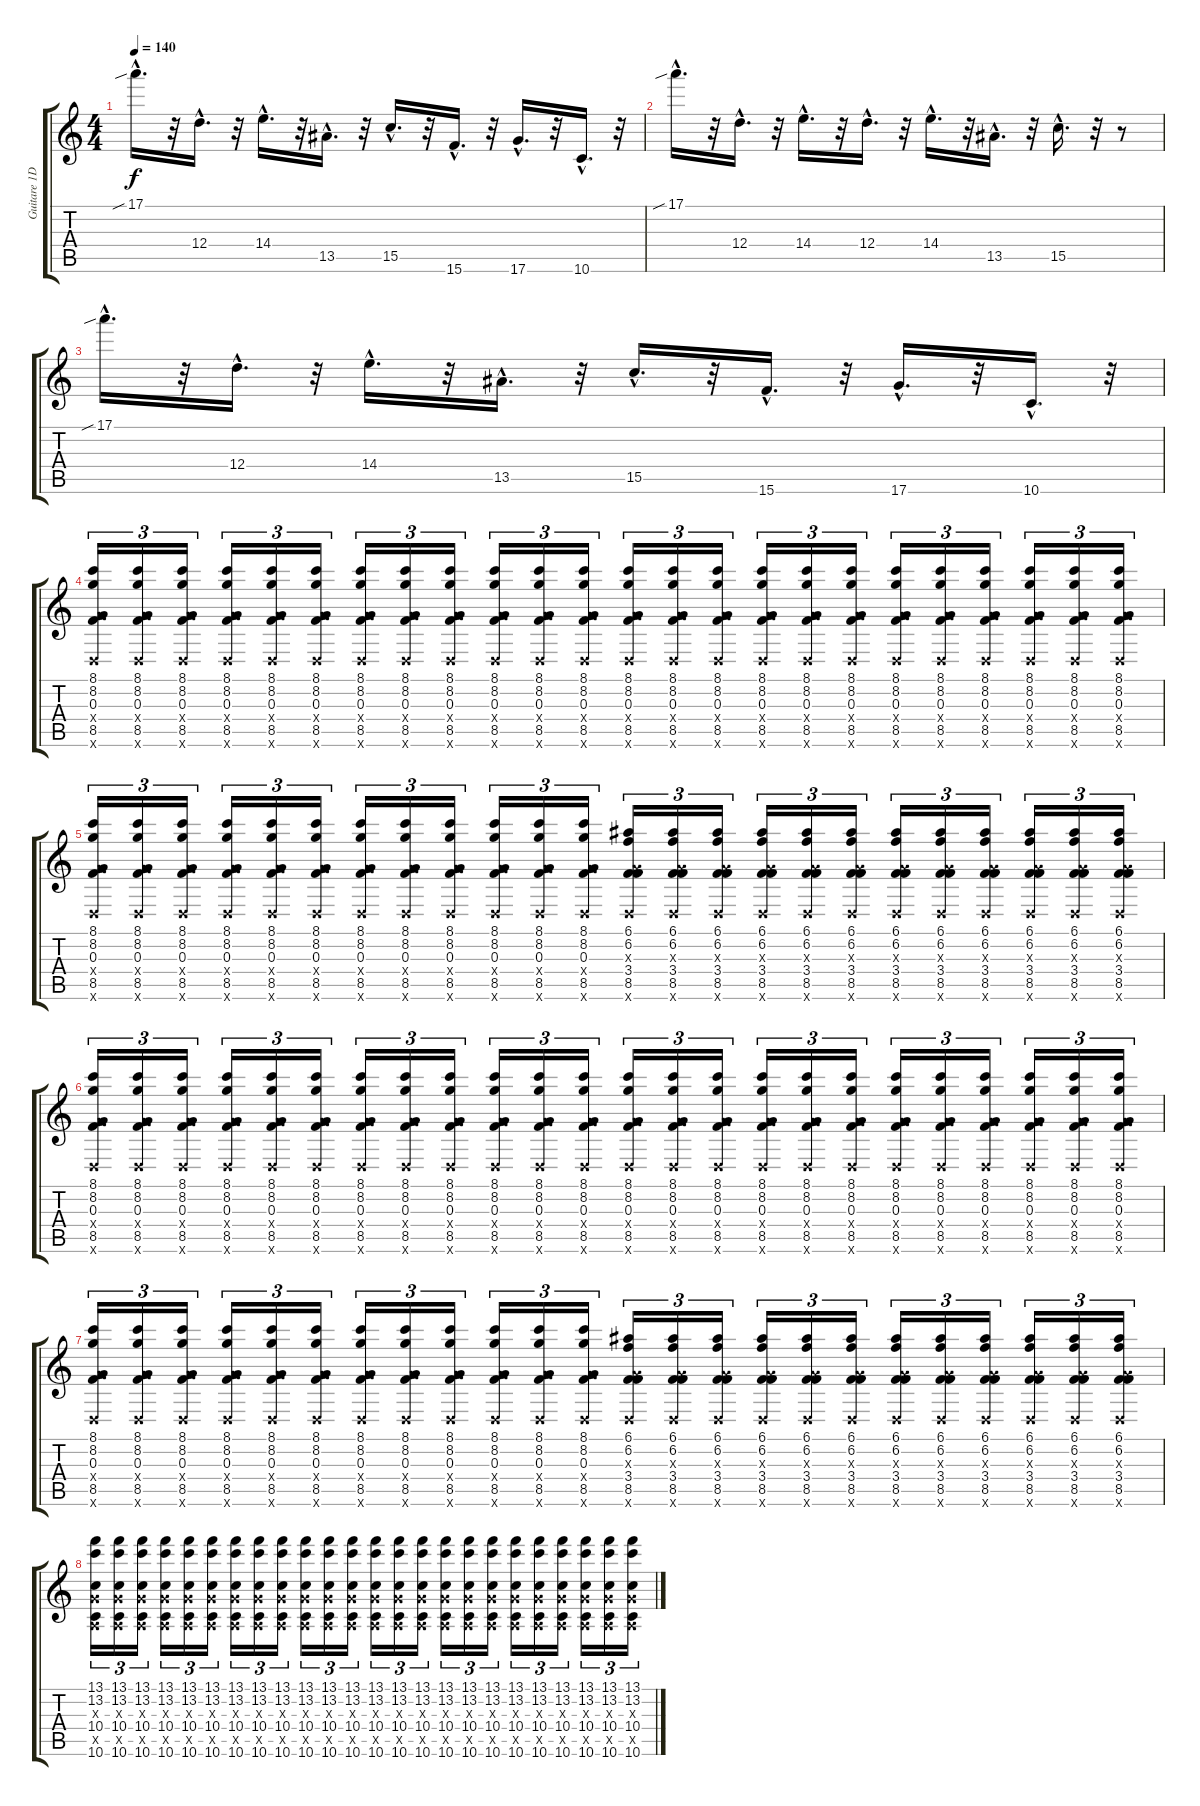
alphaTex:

\track ("Guitare 1Dr-D" "Guitare 1D") {instrument overdrivenguitar}
\staff {score tabs}
\tuning (E4 B3 G3 D3 A2 D2) {hide}
\ts (4 4)
\tempo 140
\clef g2
\ks c
17.1{sib hac}.16{d dy f} r.32 12.4{hac}.16{d} r.32 14.4{hac}.16{d} r.32 13.5{hac}.16{d} r.32 15.5{hac}.16{d} r.32 15.6{hac}.16{d} r.32 17.6{hac}.16{d} r.32 10.6{hac}.16{d} r.32 |
17.1{sib hac}.16{d} r.32 12.4{hac}.16{d} r.32 14.4{hac}.16{d} r.32 12.4{hac}.16{d} r.32 14.4{hac}.16{d} r.32 13.5{hac}.16{d} r.32 15.5{hac}.16{d} r.32 r.8 |
17.1{sib hac}.16{d} r.32 12.4{hac}.16{d} r.32 14.4{hac}.16{d} r.32 13.5{hac}.16{d} r.32 15.5{hac}.16{d} r.32 15.6{hac}.16{d} r.32 17.6{hac}.16{d} r.32 10.6{hac}.16{d} r.32 |
(8.1 8.2 0.3 5.4{x} 8.5 0.6{x}).16{tu (3 2)} (8.1 8.2 0.3 5.4{x} 8.5 0.6{x}).16{tu (3 2)} (8.1 8.2 0.3 5.4{x} 8.5 0.6{x}).16{tu (3 2)} (8.1 8.2 0.3 5.4{x} 8.5 0.6{x}).16{tu (3 2)} (8.1 8.2 0.3 5.4{x} 8.5 0.6{x}).16{tu (3 2)} (8.1 8.2 0.3 5.4{x} 8.5 0.6{x}).16{tu (3 2)} (8.1 8.2 0.3 5.4{x} 8.5 0.6{x}).16{tu (3 2)} (8.1 8.2 0.3 5.4{x} 8.5 0.6{x}).16{tu (3 2)} (8.1 8.2 0.3 5.4{x} 8.5 0.6{x}).16{tu (3 2)} (8.1 8.2 0.3 5.4{x} 8.5 0.6{x}).16{tu (3 2)} (8.1 8.2 0.3 5.4{x} 8.5 0.6{x}).16{tu (3 2)} (8.1 8.2 0.3 5.4{x} 8.5 0.6{x}).16{tu (3 2)} (8.1 8.2 0.3 5.4{x} 8.5 0.6{x}).16{tu (3 2)} (8.1 8.2 0.3 5.4{x} 8.5 0.6{x}).16{tu (3 2)} (8.1 8.2 0.3 5.4{x} 8.5 0.6{x}).16{tu (3 2)} (8.1 8.2 0.3 5.4{x} 8.5 0.6{x}).16{tu (3 2)} (8.1 8.2 0.3 5.4{x} 8.5 0.6{x}).16{tu (3 2)} (8.1 8.2 0.3 5.4{x} 8.5 0.6{x}).16{tu (3 2)} (8.1 8.2 0.3 5.4{x} 8.5 0.6{x}).16{tu (3 2)} (8.1 8.2 0.3 5.4{x} 8.5 0.6{x}).16{tu (3 2)} (8.1 8.2 0.3 5.4{x} 8.5 0.6{x}).16{tu (3 2)} (8.1 8.2 0.3 5.4{x} 8.5 0.6{x}).16{tu (3 2)} (8.1 8.2 0.3 5.4{x} 8.5 0.6{x}).16{tu (3 2)} (8.1 8.2 0.3 5.4{x} 8.5 0.6{x}).16{tu (3 2)} |
(8.1 8.2 0.3 5.4{x} 8.5 0.6{x}).16{tu (3 2)} (8.1 8.2 0.3 5.4{x} 8.5 0.6{x}).16{tu (3 2)} (8.1 8.2 0.3 5.4{x} 8.5 0.6{x}).16{tu (3 2)} (8.1 8.2 0.3 5.4{x} 8.5 0.6{x}).16{tu (3 2)} (8.1 8.2 0.3 5.4{x} 8.5 0.6{x}).16{tu (3 2)} (8.1 8.2 0.3 5.4{x} 8.5 0.6{x}).16{tu (3 2)} (8.1 8.2 0.3 5.4{x} 8.5 0.6{x}).16{tu (3 2)} (8.1 8.2 0.3 5.4{x} 8.5 0.6{x}).16{tu (3 2)} (8.1 8.2 0.3 5.4{x} 8.5 0.6{x}).16{tu (3 2)} (8.1 8.2 0.3 5.4{x} 8.5 0.6{x}).16{tu (3 2)} (8.1 8.2 0.3 5.4{x} 8.5 0.6{x}).16{tu (3 2)} (8.1 8.2 0.3 5.4{x} 8.5 0.6{x}).16{tu (3 2)} (6.1 6.2 0.3{x} 3.4 8.5 0.6{x}).16{tu (3 2)} (6.1 6.2 0.3{x} 3.4 8.5 0.6{x}).16{tu (3 2)} (6.1 6.2 0.3{x} 3.4 8.5 0.6{x}).16{tu (3 2)} (6.1 6.2 0.3{x} 3.4 8.5 0.6{x}).16{tu (3 2)} (6.1 6.2 0.3{x} 3.4 8.5 0.6{x}).16{tu (3 2)} (6.1 6.2 0.3{x} 3.4 8.5 0.6{x}).16{tu (3 2)} (6.1 6.2 0.3{x} 3.4 8.5 0.6{x}).16{tu (3 2)} (6.1 6.2 0.3{x} 3.4 8.5 0.6{x}).16{tu (3 2)} (6.1 6.2 0.3{x} 3.4 8.5 0.6{x}).16{tu (3 2)} (6.1 6.2 0.3{x} 3.4 8.5 0.6{x}).16{tu (3 2)} (6.1 6.2 0.3{x} 3.4 8.5 0.6{x}).16{tu (3 2)} (6.1 6.2 0.3{x} 3.4 8.5 0.6{x}).16{tu (3 2)} |
(8.1 8.2 0.3 5.4{x} 8.5 0.6{x}).16{tu (3 2)} (8.1 8.2 0.3 5.4{x} 8.5 0.6{x}).16{tu (3 2)} (8.1 8.2 0.3 5.4{x} 8.5 0.6{x}).16{tu (3 2)} (8.1 8.2 0.3 5.4{x} 8.5 0.6{x}).16{tu (3 2)} (8.1 8.2 0.3 5.4{x} 8.5 0.6{x}).16{tu (3 2)} (8.1 8.2 0.3 5.4{x} 8.5 0.6{x}).16{tu (3 2)} (8.1 8.2 0.3 5.4{x} 8.5 0.6{x}).16{tu (3 2)} (8.1 8.2 0.3 5.4{x} 8.5 0.6{x}).16{tu (3 2)} (8.1 8.2 0.3 5.4{x} 8.5 0.6{x}).16{tu (3 2)} (8.1 8.2 0.3 5.4{x} 8.5 0.6{x}).16{tu (3 2)} (8.1 8.2 0.3 5.4{x} 8.5 0.6{x}).16{tu (3 2)} (8.1 8.2 0.3 5.4{x} 8.5 0.6{x}).16{tu (3 2)} (8.1 8.2 0.3 5.4{x} 8.5 0.6{x}).16{tu (3 2)} (8.1 8.2 0.3 5.4{x} 8.5 0.6{x}).16{tu (3 2)} (8.1 8.2 0.3 5.4{x} 8.5 0.6{x}).16{tu (3 2)} (8.1 8.2 0.3 5.4{x} 8.5 0.6{x}).16{tu (3 2)} (8.1 8.2 0.3 5.4{x} 8.5 0.6{x}).16{tu (3 2)} (8.1 8.2 0.3 5.4{x} 8.5 0.6{x}).16{tu (3 2)} (8.1 8.2 0.3 5.4{x} 8.5 0.6{x}).16{tu (3 2)} (8.1 8.2 0.3 5.4{x} 8.5 0.6{x}).16{tu (3 2)} (8.1 8.2 0.3 5.4{x} 8.5 0.6{x}).16{tu (3 2)} (8.1 8.2 0.3 5.4{x} 8.5 0.6{x}).16{tu (3 2)} (8.1 8.2 0.3 5.4{x} 8.5 0.6{x}).16{tu (3 2)} (8.1 8.2 0.3 5.4{x} 8.5 0.6{x}).16{tu (3 2)} |
(8.1 8.2 0.3 5.4{x} 8.5 0.6{x}).16{tu (3 2)} (8.1 8.2 0.3 5.4{x} 8.5 0.6{x}).16{tu (3 2)} (8.1 8.2 0.3 5.4{x} 8.5 0.6{x}).16{tu (3 2)} (8.1 8.2 0.3 5.4{x} 8.5 0.6{x}).16{tu (3 2)} (8.1 8.2 0.3 5.4{x} 8.5 0.6{x}).16{tu (3 2)} (8.1 8.2 0.3 5.4{x} 8.5 0.6{x}).16{tu (3 2)} (8.1 8.2 0.3 5.4{x} 8.5 0.6{x}).16{tu (3 2)} (8.1 8.2 0.3 5.4{x} 8.5 0.6{x}).16{tu (3 2)} (8.1 8.2 0.3 5.4{x} 8.5 0.6{x}).16{tu (3 2)} (8.1 8.2 0.3 5.4{x} 8.5 0.6{x}).16{tu (3 2)} (8.1 8.2 0.3 5.4{x} 8.5 0.6{x}).16{tu (3 2)} (8.1 8.2 0.3 5.4{x} 8.5 0.6{x}).16{tu (3 2)} (6.1 6.2 0.3{x} 3.4 8.5 0.6{x}).16{tu (3 2)} (6.1 6.2 0.3{x} 3.4 8.5 0.6{x}).16{tu (3 2)} (6.1 6.2 0.3{x} 3.4 8.5 0.6{x}).16{tu (3 2)} (6.1 6.2 0.3{x} 3.4 8.5 0.6{x}).16{tu (3 2)} (6.1 6.2 0.3{x} 3.4 8.5 0.6{x}).16{tu (3 2)} (6.1 6.2 0.3{x} 3.4 8.5 0.6{x}).16{tu (3 2)} (6.1 6.2 0.3{x} 3.4 8.5 0.6{x}).16{tu (3 2)} (6.1 6.2 0.3{x} 3.4 8.5 0.6{x}).16{tu (3 2)} (6.1 6.2 0.3{x} 3.4 8.5 0.6{x}).16{tu (3 2)} (6.1 6.2 0.3{x} 3.4 8.5 0.6{x}).16{tu (3 2)} (6.1 6.2 0.3{x} 3.4 8.5 0.6{x}).16{tu (3 2)} (6.1 6.2 0.3{x} 3.4 8.5 0.6{x}).16{tu (3 2)} |
(13.1 13.2 0.3{x} 10.4 0.5{x} 10.6).16{tu (3 2)} (13.1 13.2 0.3{x} 10.4 0.5{x} 10.6).16{tu (3 2)} (13.1 13.2 0.3{x} 10.4 0.5{x} 10.6).16{tu (3 2)} (13.1 13.2 0.3{x} 10.4 0.5{x} 10.6).16{tu (3 2)} (13.1 13.2 0.3{x} 10.4 0.5{x} 10.6).16{tu (3 2)} (13.1 13.2 0.3{x} 10.4 0.5{x} 10.6).16{tu (3 2)} (13.1 13.2 0.3{x} 10.4 0.5{x} 10.6).16{tu (3 2)} (13.1 13.2 0.3{x} 10.4 0.5{x} 10.6).16{tu (3 2)} (13.1 13.2 0.3{x} 10.4 0.5{x} 10.6).16{tu (3 2)} (13.1 13.2 0.3{x} 10.4 0.5{x} 10.6).16{tu (3 2)} (13.1 13.2 0.3{x} 10.4 0.5{x} 10.6).16{tu (3 2)} (13.1 13.2 0.3{x} 10.4 0.5{x} 10.6).16{tu (3 2)} (13.1 13.2 0.3{x} 10.4 0.5{x} 10.6).16{tu (3 2)} (13.1 13.2 0.3{x} 10.4 0.5{x} 10.6).16{tu (3 2)} (13.1 13.2 0.3{x} 10.4 0.5{x} 10.6).16{tu (3 2)} (13.1 13.2 0.3{x} 10.4 0.5{x} 10.6).16{tu (3 2)} (13.1 13.2 0.3{x} 10.4 0.5{x} 10.6).16{tu (3 2)} (13.1 13.2 0.3{x} 10.4 0.5{x} 10.6).16{tu (3 2)} (13.1 13.2 0.3{x} 10.4 0.5{x} 10.6).16{tu (3 2)} (13.1 13.2 0.3{x} 10.4 0.5{x} 10.6).16{tu (3 2)} (13.1 13.2 0.3{x} 10.4 0.5{x} 10.6).16{tu (3 2)} (13.1 13.2 0.3{x} 10.4 0.5{x} 10.6).16{tu (3 2)} (13.1 13.2 0.3{x} 10.4 0.5{x} 10.6).16{tu (3 2)} (13.1 13.2 0.3{x} 10.4 0.5{x} 10.6).16{tu (3 2)}
